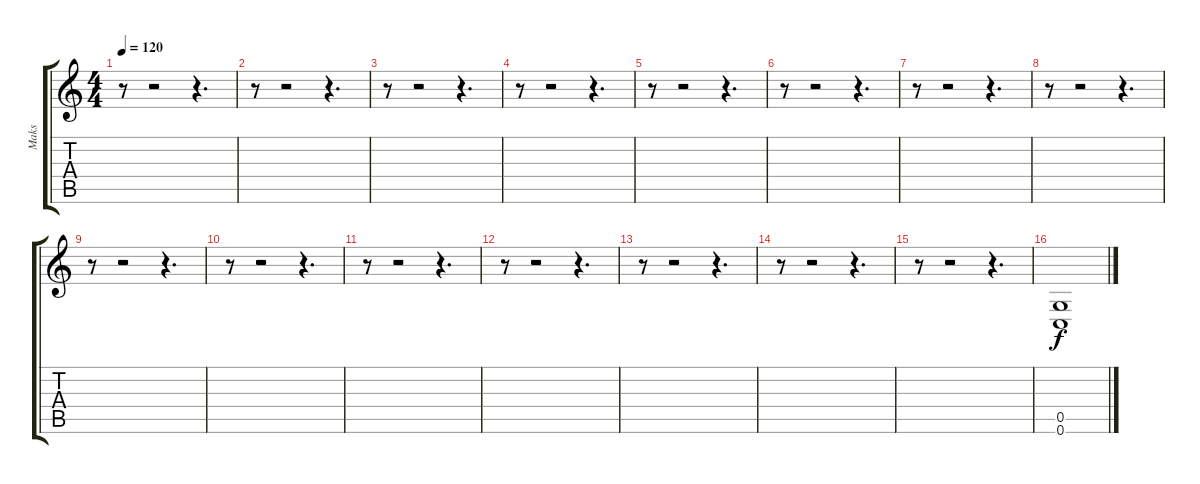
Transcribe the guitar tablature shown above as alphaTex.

\track ("Maks" "Maks") {instrument distortionguitar}
\staff {score tabs}
\tuning (D4 A3 F3 C3 G2 C2) {hide}
\ts (4 4)
\tempo 120
\clef g2
\ks c
r.8{dy f} r.2 r.4{d} |
r.8 r.2 r.4{d} |
r.8 r.2 r.4{d} |
r.8 r.2 r.4{d} |
r.8 r.2 r.4{d} |
r.8 r.2 r.4{d} |
r.8 r.2 r.4{d} |
r.8 r.2 r.4{d} |
r.8 r.2 r.4{d} |
r.8 r.2 r.4{d} |
r.8 r.2 r.4{d} |
r.8 r.2 r.4{d} |
r.8 r.2 r.4{d} |
r.8 r.2 r.4{d} |
r.8 r.2 r.4{d} |
(0.5 0.6).1
